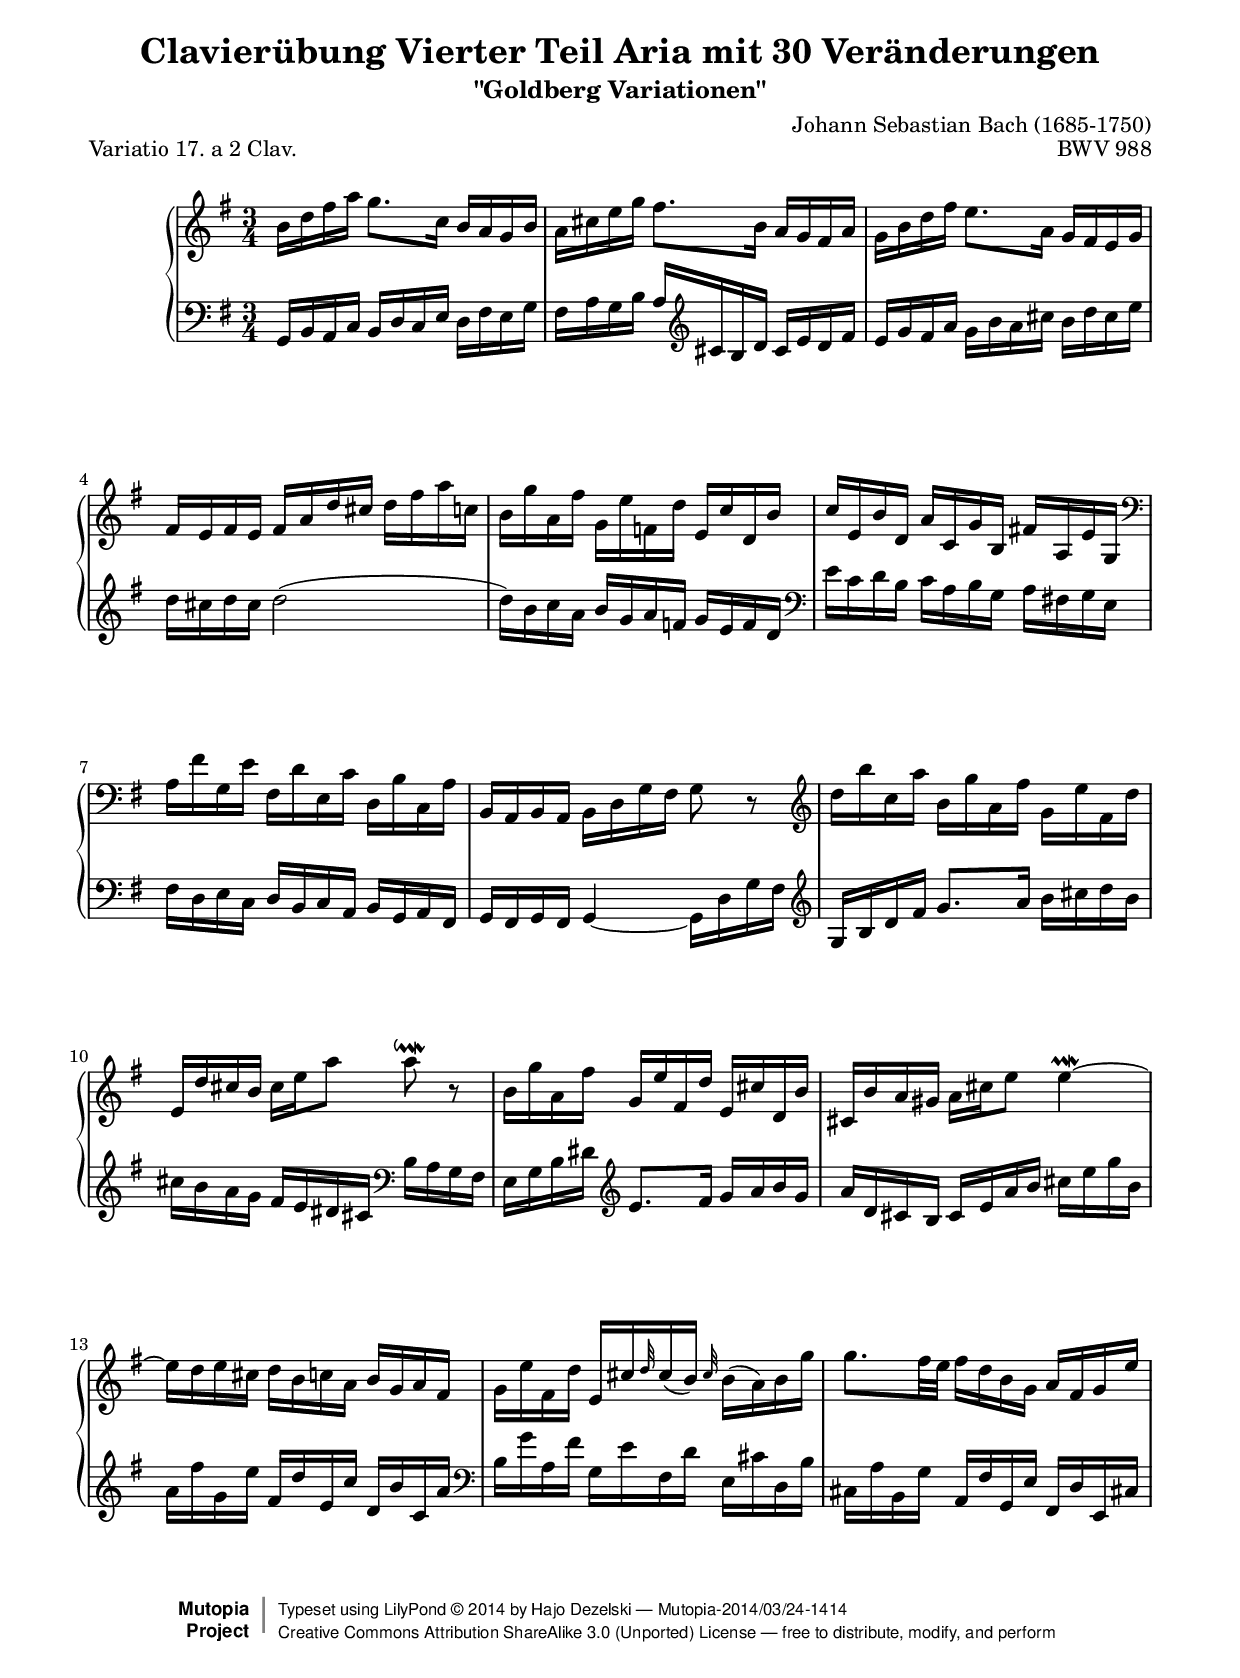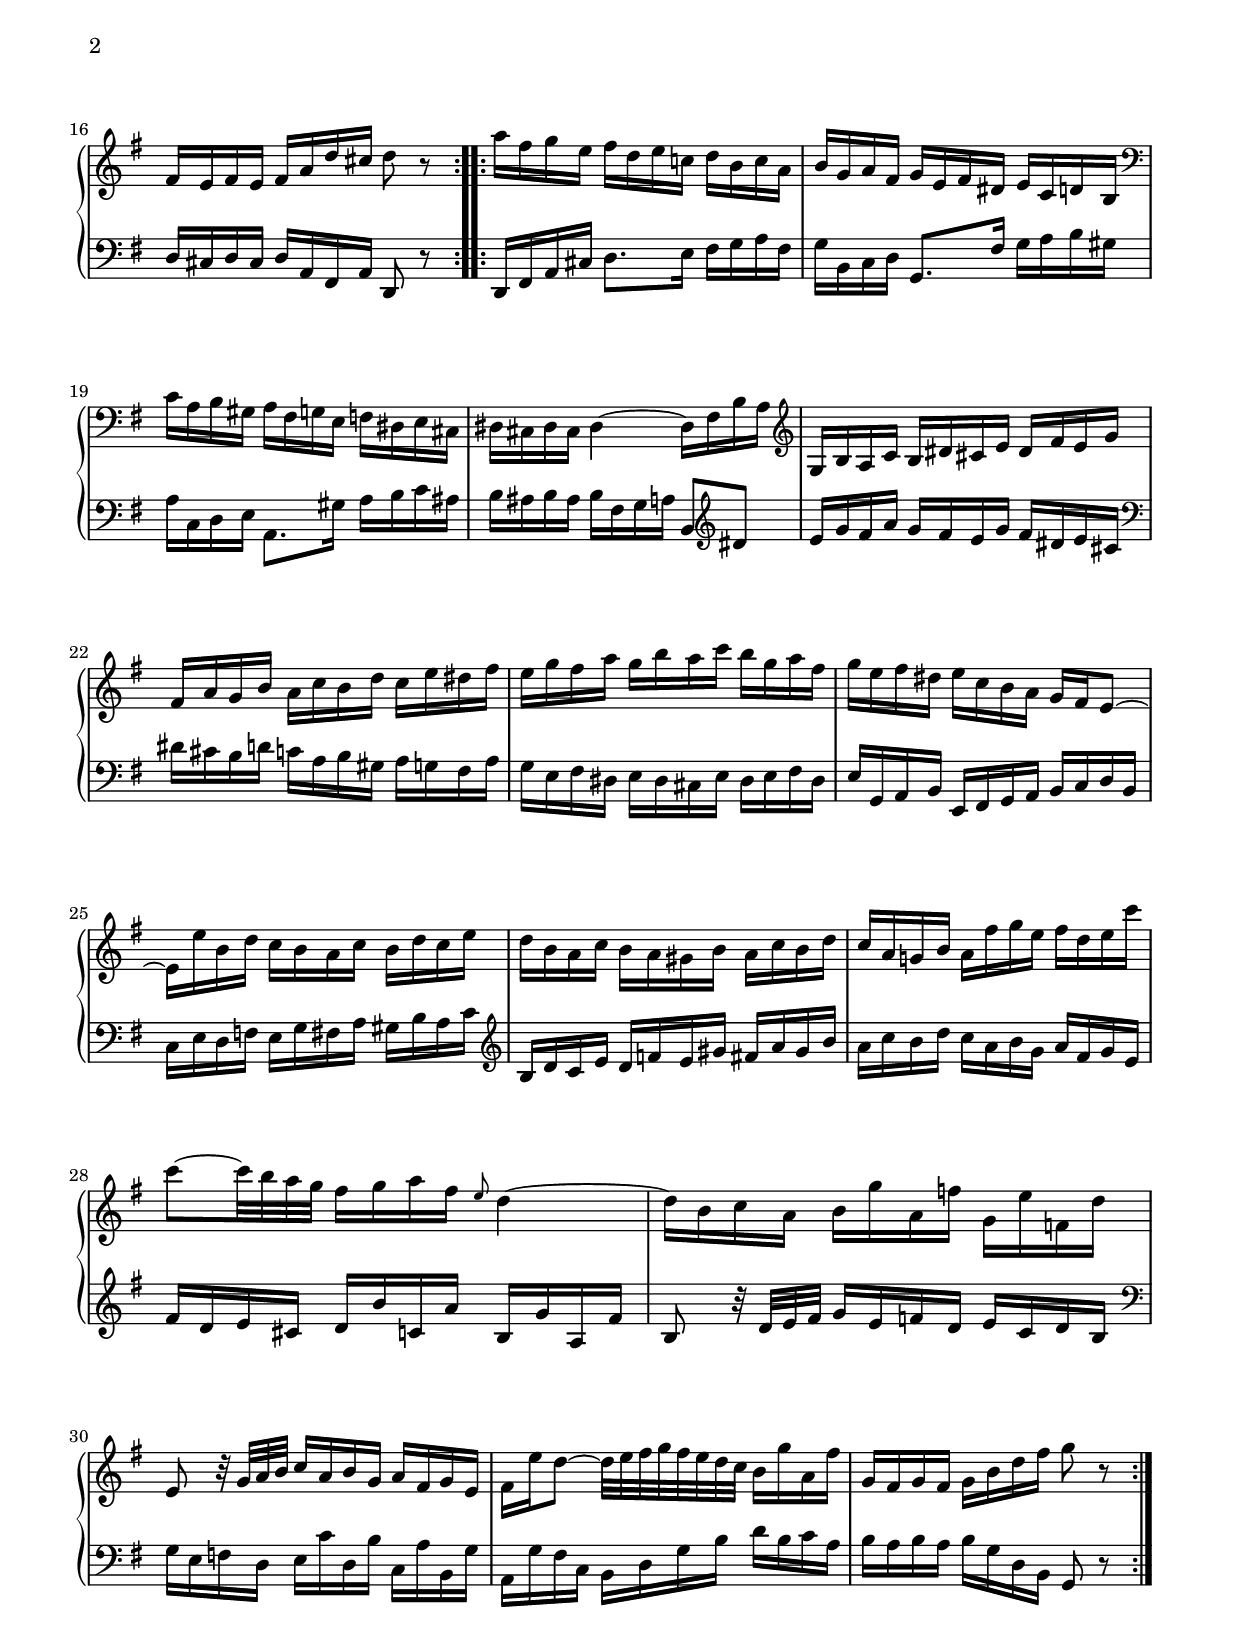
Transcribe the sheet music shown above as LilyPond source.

\version "2.24.0"
\language "english"

\paper {
    top-margin = 8\mm
    top-markup-spacing.basic-distance = #6
    markup-system-spacing.basic-distance = #5
    top-system-spacing.basic-distance = #12
    last-bottom-spacing.basic-distance = #12
    line-width = 18.0\cm
    ragged-bottom = ##f
    ragged-last-bottom = ##f
}

% #(set-default-paper-size "letter")

#(set-global-staff-size 19)

\header {
        title = "Clavierübung Vierter Teil Aria mit 30 Veränderungen"
        subtitle = "\"Goldberg Variationen\""
        piece = "Variatio 17. a 2 Clav."
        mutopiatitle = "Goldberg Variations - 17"
        composer = "Johann Sebastian Bach (1685-1750)"
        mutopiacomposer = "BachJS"
        opus = "BWV 988"
        date = "1741"
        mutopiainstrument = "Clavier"
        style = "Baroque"
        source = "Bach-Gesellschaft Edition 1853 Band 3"
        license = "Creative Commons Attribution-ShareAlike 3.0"
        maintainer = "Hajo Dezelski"
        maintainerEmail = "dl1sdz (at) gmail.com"
	
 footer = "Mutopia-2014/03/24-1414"
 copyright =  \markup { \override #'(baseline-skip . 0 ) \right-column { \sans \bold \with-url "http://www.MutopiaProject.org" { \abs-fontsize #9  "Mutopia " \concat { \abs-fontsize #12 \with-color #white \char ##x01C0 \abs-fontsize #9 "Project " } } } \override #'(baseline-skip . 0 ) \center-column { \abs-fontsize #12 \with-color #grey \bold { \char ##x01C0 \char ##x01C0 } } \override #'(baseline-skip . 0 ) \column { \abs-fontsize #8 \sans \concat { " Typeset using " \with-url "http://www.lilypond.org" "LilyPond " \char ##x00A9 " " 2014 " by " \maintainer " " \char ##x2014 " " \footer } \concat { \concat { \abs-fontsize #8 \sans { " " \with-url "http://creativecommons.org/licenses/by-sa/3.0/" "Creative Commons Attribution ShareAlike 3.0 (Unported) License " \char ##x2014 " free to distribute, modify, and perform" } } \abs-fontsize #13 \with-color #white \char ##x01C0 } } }
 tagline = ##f
}

%-----------------definitions
adjBeamOne = \once \override Beam.positions = #'( -0.6 . -0.9 )
adjBeamTwo = \once \override Beam.positions = #'( 0.4 . 2.8 )

adjTieOne = \shape #'((0 . -0.2) (0 . -0.3) (0 . -0.3) (0 . -0.2)) Tie
adjTieTwo = \shape #'((0 . 0.2) (0 . 0.3) (0 . 0.3) (0 . 0.2)) Tie


soprano =   \relative b' {
    \repeat volta 2 { %begin repeated section
        b16 [ d fs a ] g8. [ c,16 ] b [ a g b ] | % 1
        a16 [ cs e g ] fs8. [ b,16 ] a [ g fs a ] \noBreak | % 2
        g16 [ b d fs ] e8. [ a,16 ] g [ fs e g ] | % 3
        fs16 [ e fs e ] fs [ a d cs ] d [ fs a c, ] | % 4
        b16 [ g' a, fs' ] g, [ e' f, d' ] e, [ c' d, b' ] | % 5
        c16 [ e, b' d, ] a' [ c, g' b, ] fs'! [ a, e' g, ] \clef "bass" | % 6
        a16 [ fs' g, e' ] fs, [ d' e, c' ] d, [ b' c, a' ] | % 7
        b,16 [ a b a ] b [ d g fs ] g8 r8 \clef "treble" | % 8
        d''16 [ b' c, a' ] b, [ g' a, fs' ] g, [ e' fs, d' ] | % 9
        e,16 [ d' cs b ] cs [ e a8 ] a8 \downmordent r8 | % 10
        b,16 [ g' a, fs' ] g,^[ e' fs, d' ] e, [ cs' d, b' ] | % 11
        cs,16 [ b' a gs ] a [ cs e8 ] \adjTieTwo e4 \prallmordent ~  | % 12
        e16 [ d e cs ] d [ b c a ] b [ g a fs ] | % 13
        g16 [ e' fs, d' ] e, [ cs' \grace d32 cs16 ( b )] \grace cs32 b16 [ ( a ) b  g' ] | % 14
        g8. [ fs32 e ] fs16 [ d b g ] a [ fs g e' ] | % 15
        fs,16 [ e fs e ] fs [ a d cs ] d8 r8 | % 16
    } %end of repeated section
  
    \repeat volta 2 { %begin repeated section
        a'16 [ fs g e ] fs [ d e c! ] d [ b c a ] | % 17
        b16 [ g a fs ] g [ e fs ds ] e [ c d b ] \clef "bass" | % 18
        c16 [ a b gs ] a [ fs g e ] f [ ds e cs ] | % 19
        ds16_[ cs ds cs ] \adjTieTwo ds4 ~ ds16 [ fs b a ] \clef "treble" | % 20
        g16 [ b a c ] b [ ds cs e ] ds [ fs e g ] | % 21
        fs16 [ a g b ] a [ c b d ] c [ e ds fs ] | % 22
        e16 [ g fs a ] g [ b a c ] b [ g a fs ] | % 23
        g16 [ e fs ds ] e [ c b a ] g [ fs e8 ~ ] | % 24
        e16_[ e' b d ] c [ b a c ] b [ d c e ] | % 25
        d16 [ b a c ] b_[ a gs b ] a [ c b d ] | % 26
        c16 [ a g! b ] a [ fs' g e ] fs [ d e c' ] | % 27
        \adjTieTwo c8 ~ [ c32 b a g ] fs16 [ g a fs ] \grace e8 \adjTieTwo d4 ~ | % 28
        d16 [ b c a ] b [ g' a, f' ] g, [ e' f, d' ] | % 29
        e,8 r32 g32 [ a b ] c16 [ a b g ] a [ fs g e  ] | % 30
        fs16 [ e'  d8 ~ ] d32 [ e fs g fs e d c ] b16 [ g'16 a,16 fs'16 ] | % 31
        g,16 [ fs g fs ] g [ b d fs ] g8 r8 | % 32
    } %end repeated section
}

%%
%% Bass Clef
%% 

bass = \relative g, {
	\repeat volta 2 { %begin repeated section
        g16 [ b a c ] b [ d c e ] d [ fs e g ] | % 1
        fs16 [ a g b ] a [ \clef "treble" cs b d ] cs [ e d fs ] | % 2
        e16 [ g fs a ] g_[ b a cs ] b [ d cs e ] | % 3
        d16 [ cs d cs ] d2 ( | % 4
        d16 ) [ b c a ] b [ g a f ] g [ e f d ] \clef "bass" | % 5
        \adjBeamOne e16 [ c d b ] c [ a b g ] a [ fs! g e ] | % 6
        fs16 [ d e c ] d [ b c a ] b [ g a fs ] | % 7
        g16 [ fs g fs ] g4 ~ g16_[ d' g fs ] \clef "treble"  | % 8
        \adjBeamTwo g16 [ b d fs ] g8. [ a16 ] b [ cs d b ] | % 9
        cs16_[ b a g ] fs [ e ds cs ] \clef "bass" b [ a g fs ] | % 10
        e16 [ g b ds ] \clef "treble" e8. [ fs16 ] g [ a b g ] | % 11
        a16 [ d, cs b ] cs [ e a b ] cs [ e g b, ] | % 12
        a16 [ fs' g, e' ] fs, [ d' e, c' ] d, [ b' c, a' ] \clef "bass" | % 13
        b,16 [ g' a, fs' ] g, [ e' fs, d' ] e, [ cs' d, b' ] | % 14
        cs,16 [ a' b, g' ] a, [ fs' g, e' ] fs, [ d' e, cs'! ] | % 15
        d16 [ cs d cs ] d [ a fs a ] d,8 r8 | % 16
    } %end of repeated section
  
    \repeat volta 2 { %begin repeated section
        d16 [ fs a cs ] d8. [ e16 ] fs [ g a fs ] | % 17
        g16 [ b, c d ] g,8. [ fs'16 ] g [ a b gs ] | % 18
        a16 [ c, d e ] a,8. [ gs'16 ] a [ b c as ] | % 19
        b16 [ as b as ] b [ fs g a ] b,8 [ \clef "treble" ds'8 ] | % 20
        e16 [ g fs a ] g [ fs e g ] fs [ ds e cs ] \clef "bass" | % 21
        ds16 [ cs b d ] c [ a b gs ] a [ g fs a ] | % 22
        g16 [ e fs ds ] e [ ds cs e ] ds [ e fs ds ] | % 23
        e16 [ g, a b ] e, [ fs g a ] b [ c d b ] | % 24
        c16 [ e d f ] e [ g fs a ] gs [ b a c ] \clef "treble" | % 25
        b16 [ d c e ] d [ f e gs ] fs [ a gs b ] | % 26
        a16 [ c b d ] c_[ a b g ] a [ fs g e ] | % 27
        fs16 [ d e cs ] d [ b' c, a' ] b, [ g' a, fs' ] | % 28
        b,8 r32 d32 [ e fs ] g16 [ e f d ] e [ c d b ] \clef "bass" | % 29
        g16 [ e f d ] e [ c' d, b' ] c, [ a' b, g' ] | % 30
        a,16 [ g' fs c ] b [ d g b ] d [ b c a ] | % 31
        b16 [ a b a ] b [ g d b ] g8 r8 | % 32
  
    } %end repeated section
}

%% Merge score - Piano staff

\score {
    \context PianoStaff <<
        \set PianoStaff.midiInstrument = "harpsichord"
        \new Staff = "upper" { \clef treble \key g \major \time 3/4 \soprano  }
        \new Staff = "lower"  { \clef bass \key g \major \time 3/4 \bass }
    >>
    \layout{  }
    \midi { \tempo 4 = 105 }

}
